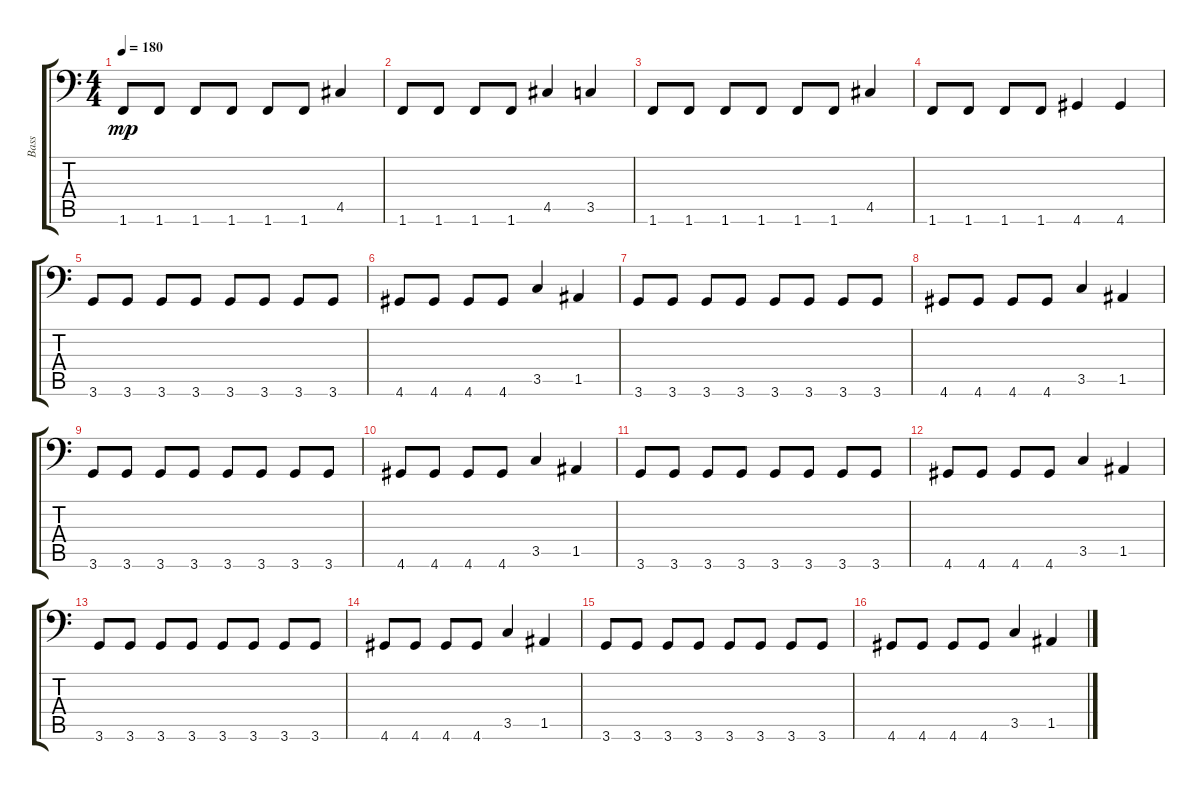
\track ("Bass" "Bass") {instrument electricbassfinger}
\staff {score tabs}
\tuning (E3 B2 G2 D2 A1 E1) {hide}
\ts (4 4)
\tempo 180
\clef f4
\ks c
1.6.8{dy mp} 1.6.8 1.6.8 1.6.8 1.6.8 1.6.8 4.5.4 |
1.6.8 1.6.8 1.6.8 1.6.8 4.5.4 3.5.4 |
1.6.8 1.6.8 1.6.8 1.6.8 1.6.8 1.6.8 4.5.4 |
1.6.8 1.6.8 1.6.8 1.6.8 4.6.4 4.6.4 |
3.6.8 3.6.8 3.6.8 3.6.8 3.6.8 3.6.8 3.6.8 3.6.8 |
4.6.8 4.6.8 4.6.8 4.6.8 3.5.4 1.5.4 |
3.6.8 3.6.8 3.6.8 3.6.8 3.6.8 3.6.8 3.6.8 3.6.8 |
4.6.8 4.6.8 4.6.8 4.6.8 3.5.4 1.5.4 |
3.6.8 3.6.8 3.6.8 3.6.8 3.6.8 3.6.8 3.6.8 3.6.8 |
4.6.8 4.6.8 4.6.8 4.6.8 3.5.4 1.5.4 |
3.6.8 3.6.8 3.6.8 3.6.8 3.6.8 3.6.8 3.6.8 3.6.8 |
4.6.8 4.6.8 4.6.8 4.6.8 3.5.4 1.5.4 |
3.6.8 3.6.8 3.6.8 3.6.8 3.6.8 3.6.8 3.6.8 3.6.8 |
4.6.8 4.6.8 4.6.8 4.6.8 3.5.4 1.5.4 |
3.6.8 3.6.8 3.6.8 3.6.8 3.6.8 3.6.8 3.6.8 3.6.8 |
4.6.8 4.6.8 4.6.8 4.6.8 3.5.4 1.5.4
